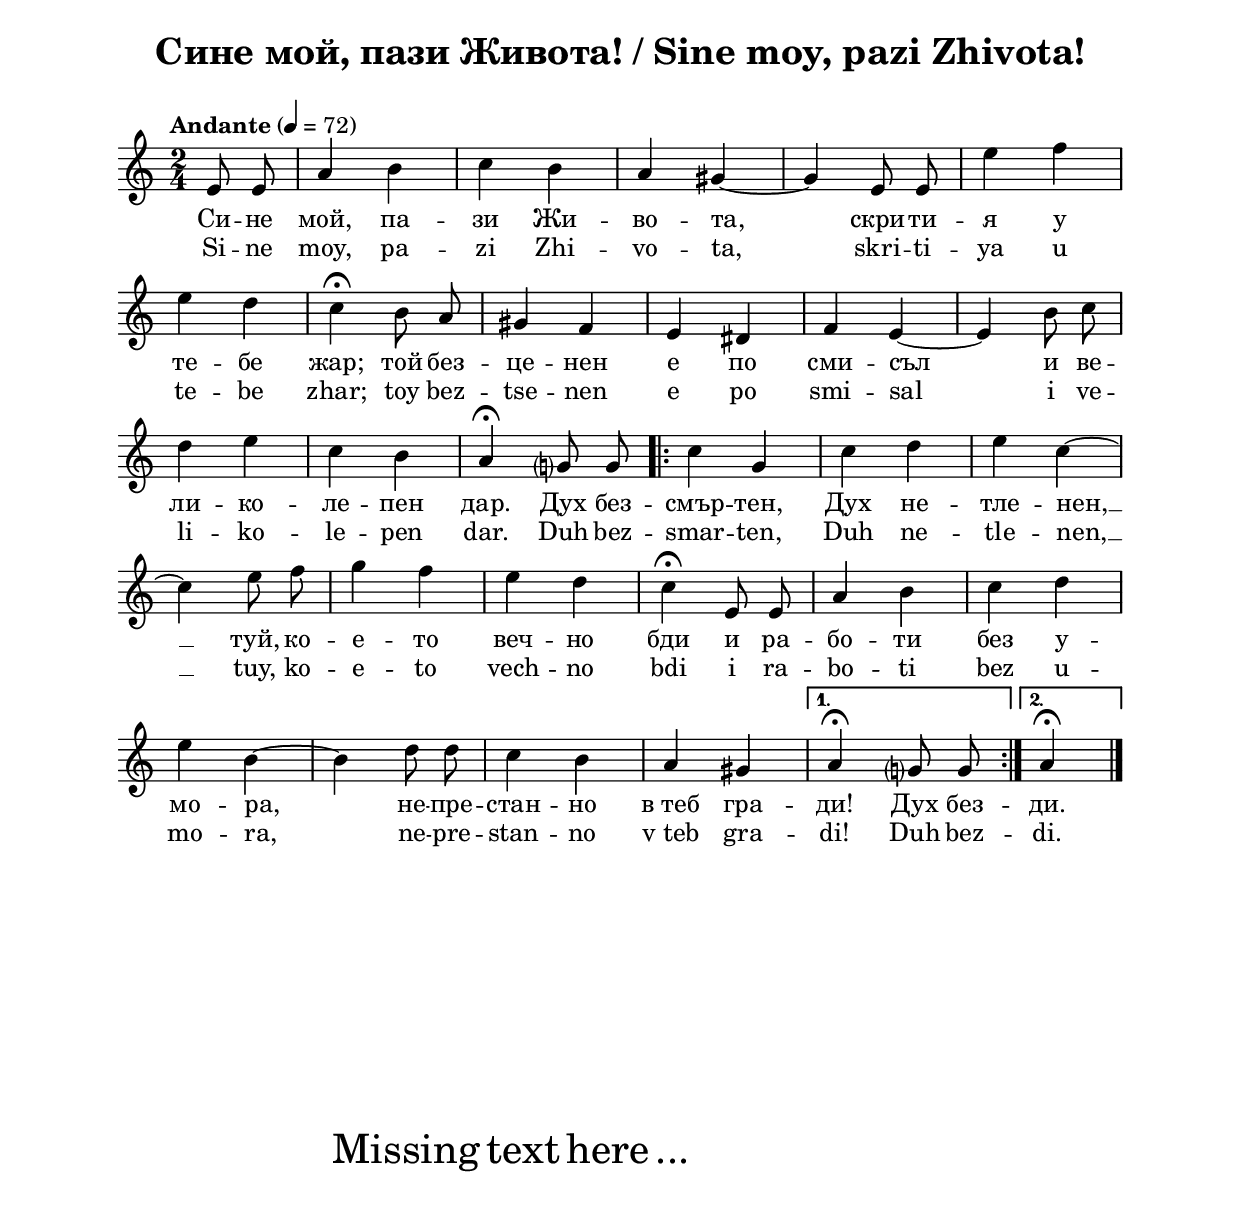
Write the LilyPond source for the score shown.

\version "2.18.2"

\paper {
  print-all-headers = ##t
  print-page-number = ##f 
  left-margin = 2\cm
  right-margin = 2\cm
  ragged-bottom = ##t % do not spread the staves to fill the whole vertical space
}

\header {
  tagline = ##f
}

\bookpart {
\score{
  \layout { 
    indent = 0.0\cm % remove first line indentation
    ragged-last = ##f % do spread last line to fill the whole space
    \context {
      \Score
      \omit BarNumber %remove bar numbers
    } % context
  } % layout

  \new Voice \absolute  {
    \clef treble
    \key a \minor
    \time 2/4 \tempo "Andante" 4 = 72
    \partial 4
    \autoBeamOff
 
    e'8 e'8 | a'4 b' | c''4 b' | a'4 gis' ~ | gis'4 e'8 e' | e''4 f'' \break | 

    e''4 d'' |  c''4 \fermata b'8 a' |  gis'4 f' | e'4 dis' |  f'4 e' ~ |  e'4 b'8 c'' \break |

    d''4 e'' |  c''4 b' | a'4 \fermata g'?8 g' \repeat volta 2 {   |  c''4 g' |  c''4 d'' | e''4 c'' ~ \break | 

    c''4 e''8 f'' | g''4 f'' | e''4 d'' | c''4 \fermata e'8 e' | a'4 b' | c''4 d'' \break |

    e''4 b' ~ | b'4 d''8 d'' c''4 b' | a'4 gis' |} \alternative { { a'4 \fermata g'?8 g'  } { a'4\fermata } } \bar "|."
  }
  
  \addlyrics {
    Си -- не мой, па -- зи Жи -- во -- та, скри -- ти -- я у
    те -- бе жар; той без -- це -- нен е по сми -- съл и ве -- 
    ли -- ко -- ле -- пен дар. Дух без -- смър -- тен, Дух не -- тле -- нен, __
    туй, ко -- е -- то веч -- но бди и ра -- бо -- ти без у --
    мо -- ра, не -- пре -- стан -- но в_теб гра -- ди! Дух без -- ди.  
  }

  \addlyrics {
    Si -- ne moy, pa -- zi Zhi -- vo -- ta, skri -- ti -- ya u
    te -- be zhar; toy bez -- tse -- nen e po smi -- sal i ve -- 
    li -- ko -- le -- pen dar. Duh bez -- smar -- ten, Duh ne -- tle -- nen, __
    tuy, ko -- e -- to vech -- no bdi i ra -- bo -- ti bez u --
    mo -- ra, ne -- pre -- stan -- no v_teb gra -- di! Duh bez -- di.  
  }


  \header {
    title = "Сине мой, пази Живота! / Sine moy, pazi Zhivota!"
  }

} % score

\markup { \hspace #20 \vspace #10
   \fontsize #+5 {
     Missing text here ...
   }
}

} % bookpart
